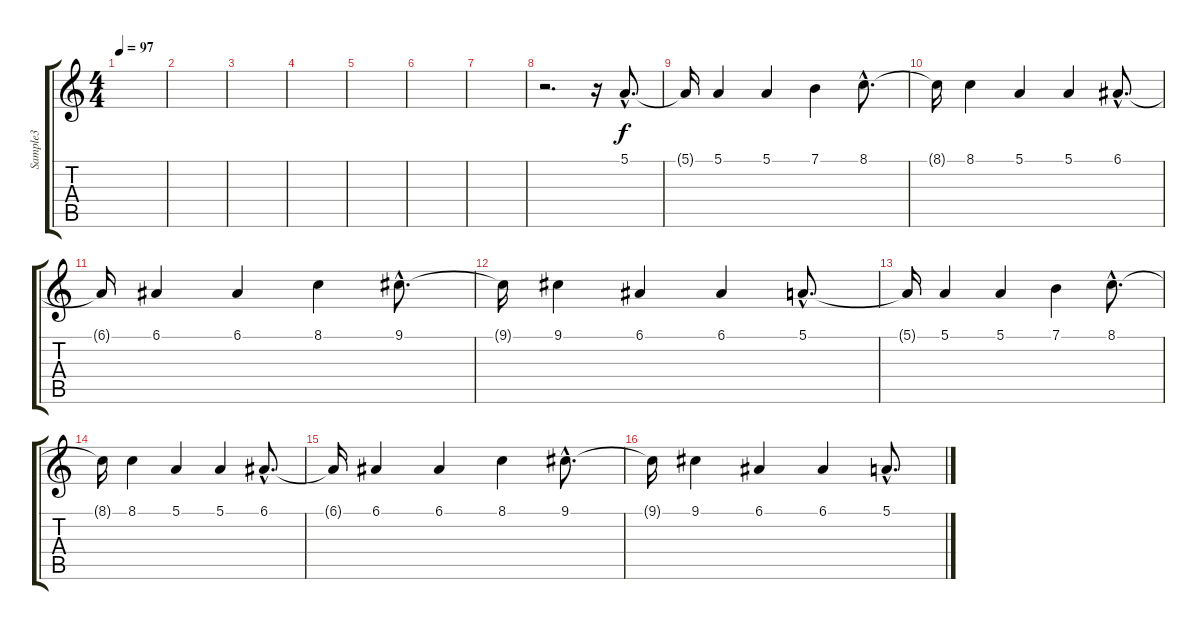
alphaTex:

\track ("Sample3" "Sample3") {instrument acousticgrandpiano}
\staff {score tabs}
\tuning (E4 B3 G3 D3 A2 E2) {hide}
\ts (4 4)
\tempo 97
\clef g2
\ks c
|
|
|
|
|
|
|
r.2{d} r.16 5.1{hac}.8{d} |
5.1{t}.16 5.1.4 5.1.4 7.1.4 8.1{hac}.8{d} |
8.1{t}.16 8.1.4 5.1.4 5.1.4 6.1{hac}.8{d} |
6.1{t}.16 6.1.4 6.1.4 8.1.4 9.1{hac}.8{d} |
9.1{t}.16 9.1.4 6.1.4 6.1.4 5.1{hac}.8{d} |
5.1{t}.16 5.1.4 5.1.4 7.1.4 8.1{hac}.8{d} |
8.1{t}.16 8.1.4 5.1.4 5.1.4 6.1{hac}.8{d} |
6.1{t}.16 6.1.4 6.1.4 8.1.4 9.1{hac}.8{d} |
9.1{t}.16 9.1.4 6.1.4 6.1.4 5.1{hac}.8{d}
